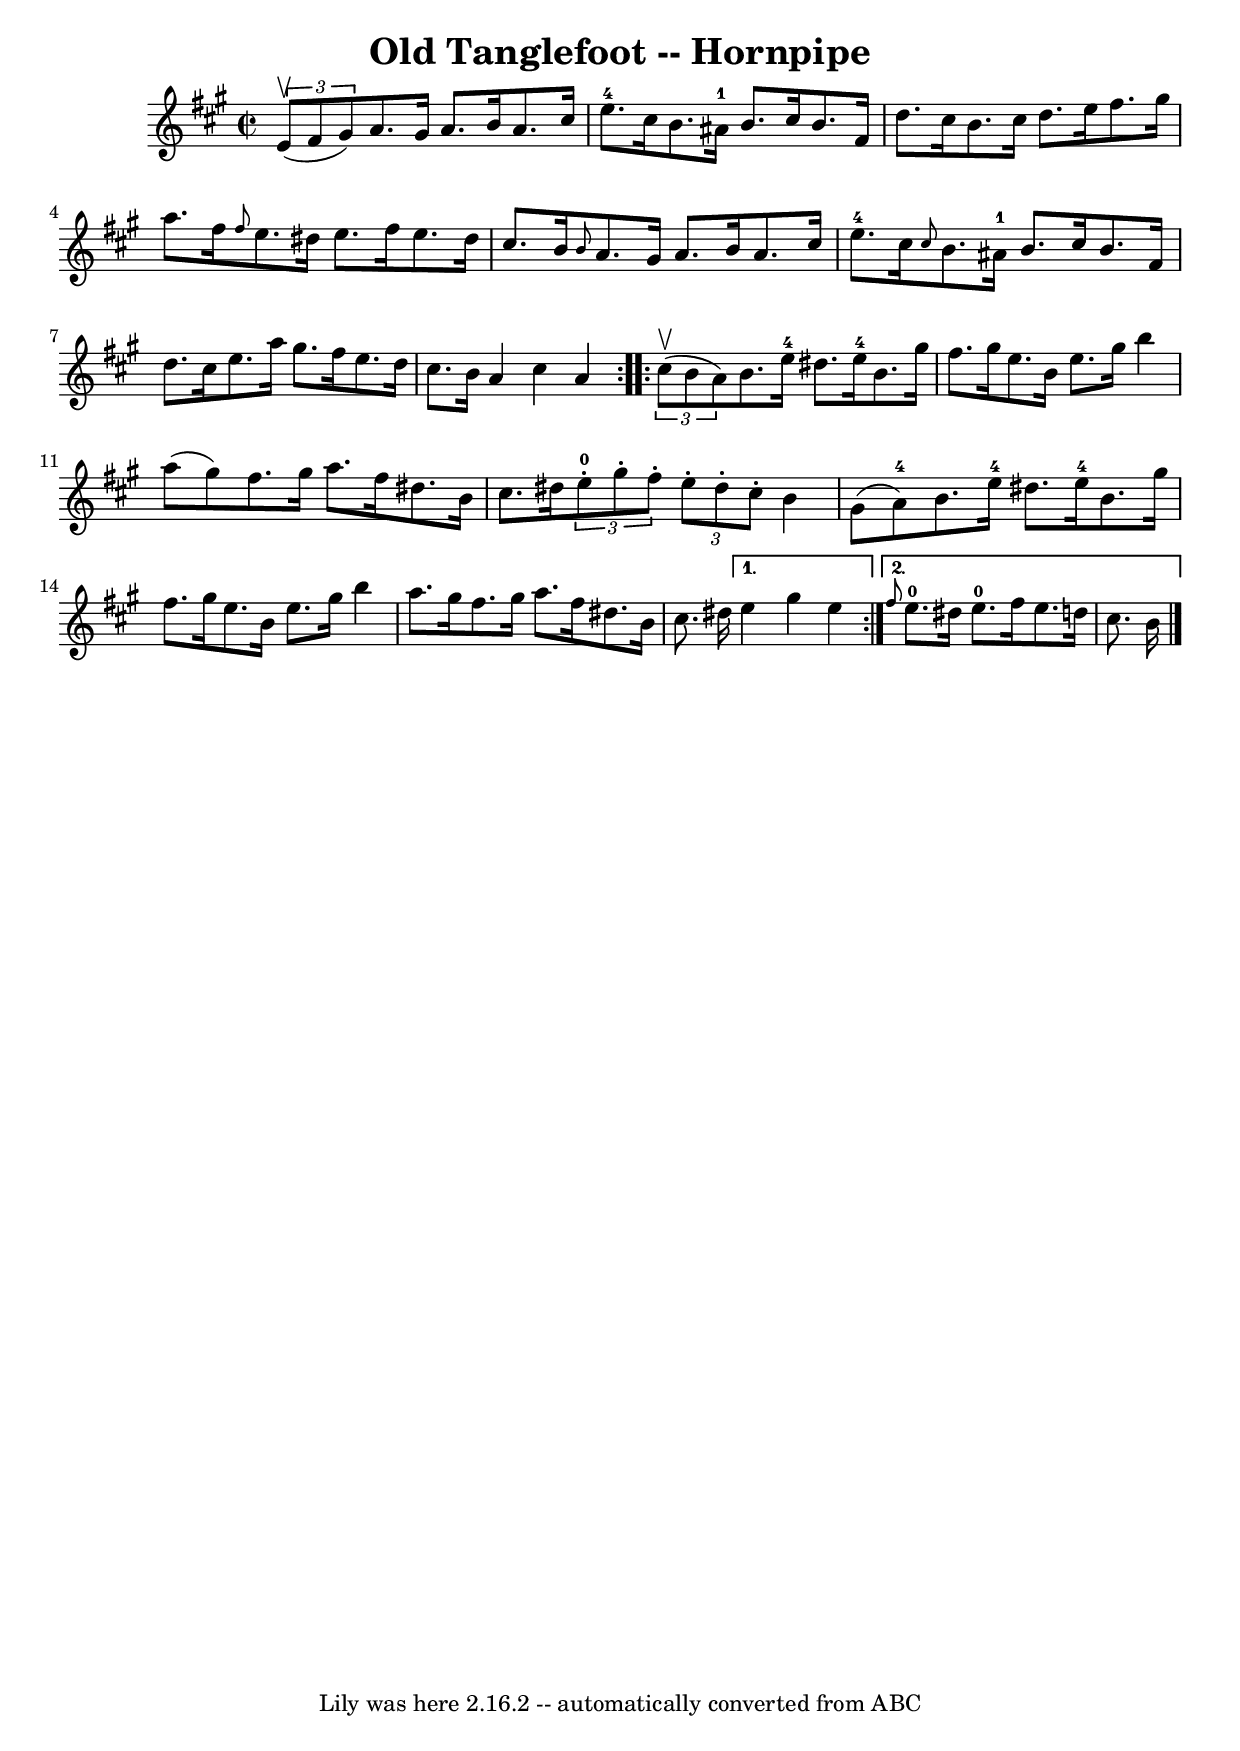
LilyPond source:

\version "2.7.40"
\include "Mammoth.ily"
\header {
	%% book = "Cole's 1000 Fiddle Tunes"
	crossRefNumber = "1"
	footnotes = ""
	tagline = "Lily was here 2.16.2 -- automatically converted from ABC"
	title = "Old Tanglefoot -- Hornpipe"
}
voicedefault =  {
\set Score.defaultBarType = "empty"

\repeat volta 2 {
\override Staff.TimeSignature #'style = #'C
 \time 2/2 \key a \major   \times 2/3 { e'8 (^\upbow fis'8 gis'8) } 
|
 a'8. gis'16 a'8. b'16 a'8. cis''16 e''8.-4   
cis''16  |
 b'8. ais'16-1 b'8. cis''16 b'8. fis'16    
d''8. cis''16  |
 b'8. cis''16 d''8. e''16 fis''8.    
gis''16 a''8. fis''16  |
 \grace { fis''8  } e''8. dis''16  
 e''8. fis''16 e''8. dis''16 cis''8. b'16  |
     
\grace { b'8  } a'8. gis'16 a'8. b'16 a'8. cis''16 e''8. 
-4 cis''16  |
 \grace { cis''8  } b'8. ais'16-1 b'8.    
cis''16 b'8. fis'16 d''8. cis''16  |
 e''8. a''16    
gis''8. fis''16 e''8. d''16 cis''8. b'16  |
 a'4    
cis''4 a'4  }     \repeat volta 2 {   \times 2/3 { cis''8 (^\upbow b'8   
 a'8) } |
 b'8. e''16-4 dis''8. e''16-4 b'8.    
gis''16 fis''8. gis''16  |
 e''8. b'16 e''8. gis''16    
b''4 a''8 (gis''8) |
 fis''8. gis''16 a''8. fis''16 
 dis''8. b'16 cis''8. dis''16  |
 \times 2/3 { e''8-0-. 
 gis''8 -. fis''8 -. }   \times 2/3 { e''8 -. dis''8 -. cis''8 -. }   
b'4 gis'8 (a'8-4) |
 b'8. e''16-4 dis''8. e''16 
-4 b'8. gis''16 fis''8. gis''16  |
 e''8. b'16 e''8. 
 gis''16 b''4 a''8. gis''16  |
 fis''8. gis''16    
a''8. fis''16 dis''8. b'16 cis''8. dis''16  } \alternative{{   
e''4 gis''4 e''4  } { \grace { fis''8  } e''8.-0 dis''16    
e''8.-0 fis''16 e''8. d''!16 cis''8. b'16  \bar "|."   }}
}

\score{
    <<

	\context Staff="default"
	{
	    \voicedefault 
	}

    >>
	\layout {
	}
	\midi {}
}
